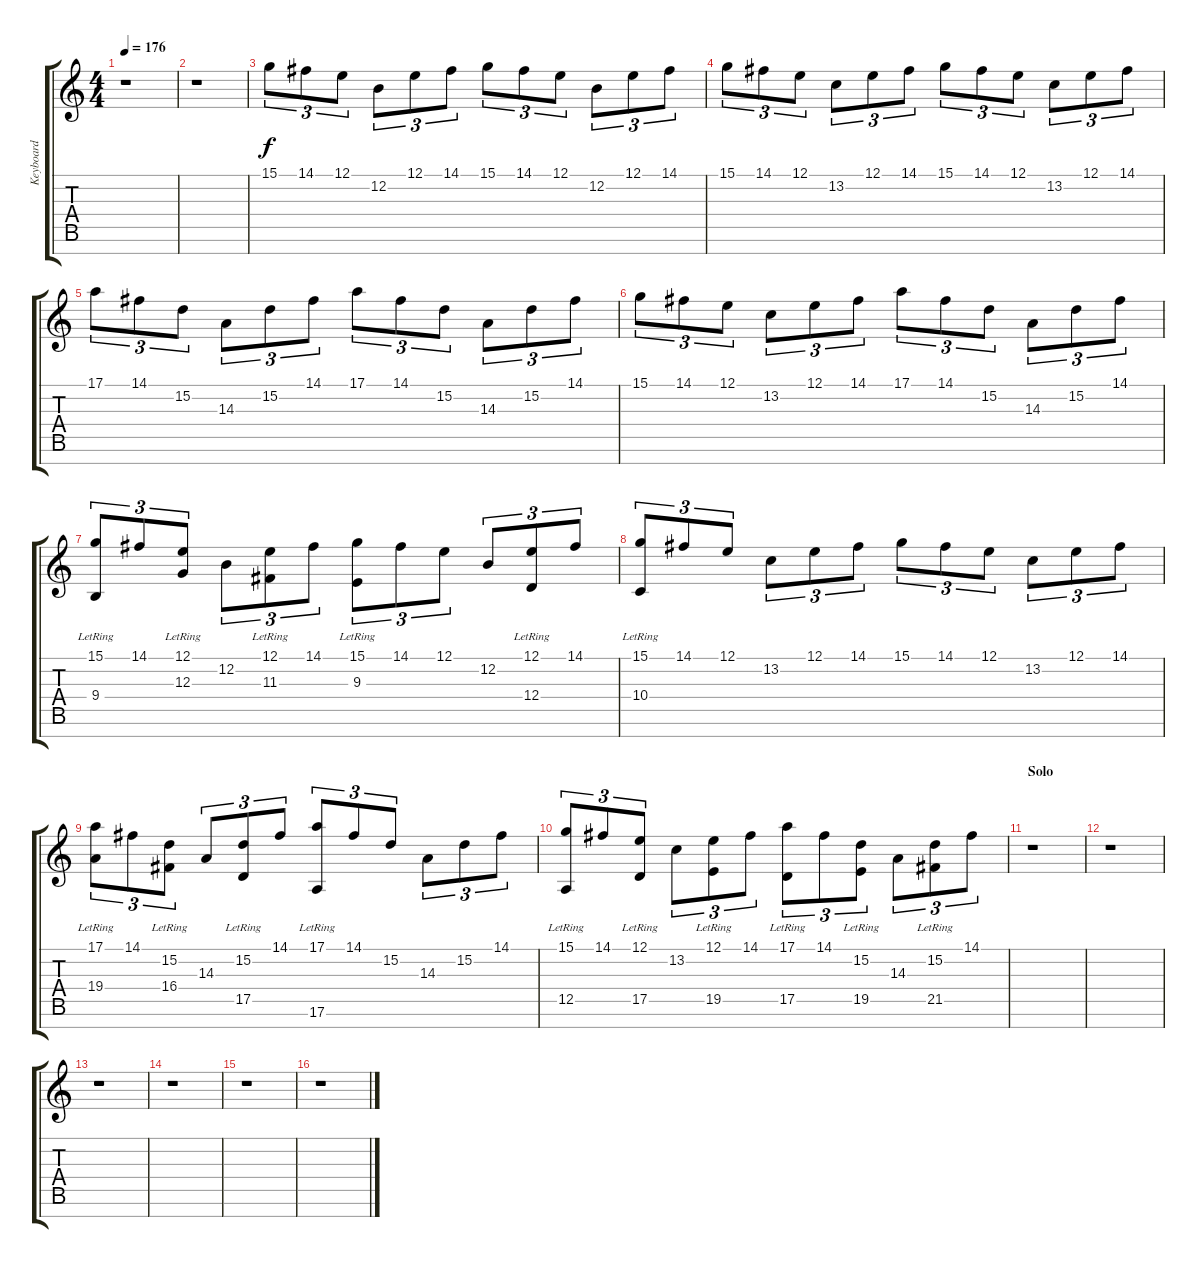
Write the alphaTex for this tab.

\track ("Keyboard" "Keyboard") {instrument harpsichord}
\staff {score tabs}
\tuning (E4 B3 G3 D3 A2 E2 B1) {hide}
\ts (4 4)
\tempo 176
\clef g2
\ks c
r.1{dy f} |
r.1 |
15.1.8{tu (3 2) volume 16 instrument brightacousticpiano} 14.1.8{tu (3 2)} 12.1.8{tu (3 2)} 12.2.8{tu (3 2)} 12.1.8{tu (3 2)} 14.1.8{tu (3 2)} 15.1.8{tu (3 2)} 14.1.8{tu (3 2)} 12.1.8{tu (3 2)} 12.2.8{tu (3 2)} 12.1.8{tu (3 2)} 14.1.8{tu (3 2)} |
15.1.8{tu (3 2)} 14.1.8{tu (3 2)} 12.1.8{tu (3 2)} 13.2.8{tu (3 2)} 12.1.8{tu (3 2)} 14.1.8{tu (3 2)} 15.1.8{tu (3 2)} 14.1.8{tu (3 2)} 12.1.8{tu (3 2)} 13.2.8{tu (3 2)} 12.1.8{tu (3 2)} 14.1.8{tu (3 2)} |
17.1.8{tu (3 2)} 14.1.8{tu (3 2)} 15.2.8{tu (3 2)} 14.3.8{tu (3 2)} 15.2.8{tu (3 2)} 14.1.8{tu (3 2)} 17.1.8{tu (3 2)} 14.1.8{tu (3 2)} 15.2.8{tu (3 2)} 14.3.8{tu (3 2)} 15.2.8{tu (3 2)} 14.1.8{tu (3 2)} |
\section ("" "")
15.1.8{tu (3 2)} 14.1.8{tu (3 2)} 12.1.8{tu (3 2)} 13.2.8{tu (3 2)} 12.1.8{tu (3 2)} 14.1.8{tu (3 2)} 17.1.8{tu (3 2)} 14.1.8{tu (3 2)} 15.2.8{tu (3 2)} 14.3.8{tu (3 2)} 15.2.8{tu (3 2)} 14.1.8{tu (3 2)} |
(15.1 9.4{lr}).8{tu (3 2)} 14.1.8{tu (3 2)} (12.1 12.3{lr}).8{tu (3 2)} 12.2.8{tu (3 2)} (12.1 11.3{lr}).8{tu (3 2)} 14.1.8{tu (3 2)} (15.1 9.3{lr}).8{tu (3 2)} 14.1.8{tu (3 2)} 12.1.8{tu (3 2)} 12.2.8{tu (3 2)} (12.1 12.4{lr}).8{tu (3 2)} 14.1.8{tu (3 2)} |
(15.1 10.4{lr}).8{tu (3 2)} 14.1.8{tu (3 2)} 12.1.8{tu (3 2)} 13.2.8{tu (3 2)} 12.1.8{tu (3 2)} 14.1.8{tu (3 2)} 15.1.8{tu (3 2)} 14.1.8{tu (3 2)} 12.1.8{tu (3 2)} 13.2.8{tu (3 2)} 12.1.8{tu (3 2)} 14.1.8{tu (3 2)} |
(17.1 19.4{lr}).8{tu (3 2)} 14.1.8{tu (3 2)} (15.2 16.4{lr}).8{tu (3 2)} 14.3.8{tu (3 2)} (15.2 17.5{lr}).8{tu (3 2)} 14.1.8{tu (3 2)} (17.1 17.6{lr}).8{tu (3 2)} 14.1.8{tu (3 2)} 15.2.8{tu (3 2)} 14.3.8{tu (3 2)} 15.2.8{tu (3 2)} 14.1.8{tu (3 2)} |
(15.1 12.5{lr}).8{tu (3 2)} 14.1.8{tu (3 2)} (12.1 17.5{lr}).8{tu (3 2)} 13.2.8{tu (3 2)} (12.1 19.5{lr}).8{tu (3 2)} 14.1.8{tu (3 2)} (17.1 17.5{lr}).8{tu (3 2)} 14.1.8{tu (3 2)} (15.2 19.5{lr}).8{tu (3 2)} 14.3.8{tu (3 2)} (15.2 21.5{lr}).8{tu (3 2)} 14.1.8{tu (3 2)} |
\section ("" "Solo")
r.1 |
r.1 |
r.1 |
r.1 |
r.1 |
r.1
